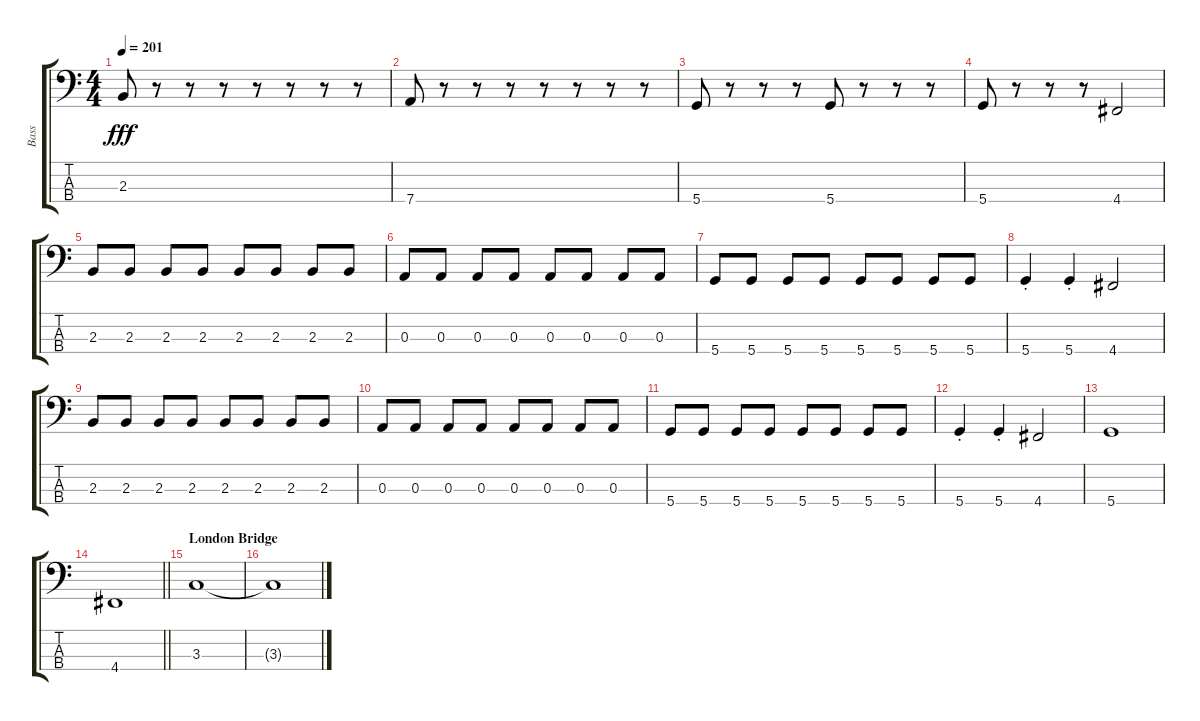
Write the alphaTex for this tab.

\track ("Bass" "Bass") {instrument electricbassfinger}
\staff {score tabs}
\tuning (G2 D2 A1 D1) {hide}
\ts (4 4)
\tempo 201
\clef f4
\ks c
2.3.8{dy fff} r.8 r.8 r.8 r.8 r.8 r.8 r.8 |
7.4.8 r.8 r.8 r.8 r.8 r.8 r.8 r.8 |
5.4.8 r.8 r.8 r.8 5.4.8 r.8 r.8 r.8 |
5.4.8 r.8 r.8 r.8 4.4.2 |
2.3.8 2.3.8 2.3.8 2.3.8 2.3.8 2.3.8 2.3.8 2.3.8 |
0.3.8 0.3.8 0.3.8 0.3.8 0.3.8 0.3.8 0.3.8 0.3.8 |
5.4.8 5.4.8 5.4.8 5.4.8 5.4.8 5.4.8 5.4.8 5.4.8 |
5.4{st}.4 5.4{st}.4 4.4.2 |
2.3.8 2.3.8 2.3.8 2.3.8 2.3.8 2.3.8 2.3.8 2.3.8 |
0.3.8 0.3.8 0.3.8 0.3.8 0.3.8 0.3.8 0.3.8 0.3.8 |
5.4.8 5.4.8 5.4.8 5.4.8 5.4.8 5.4.8 5.4.8 5.4.8 |
5.4{st}.4 5.4{st}.4 4.4.2 |
5.4.1 |
\barLineRight lightlight
4.4.1 |
\section ("" "London Bridge")
3.3.1 |
3.3{t}.1
